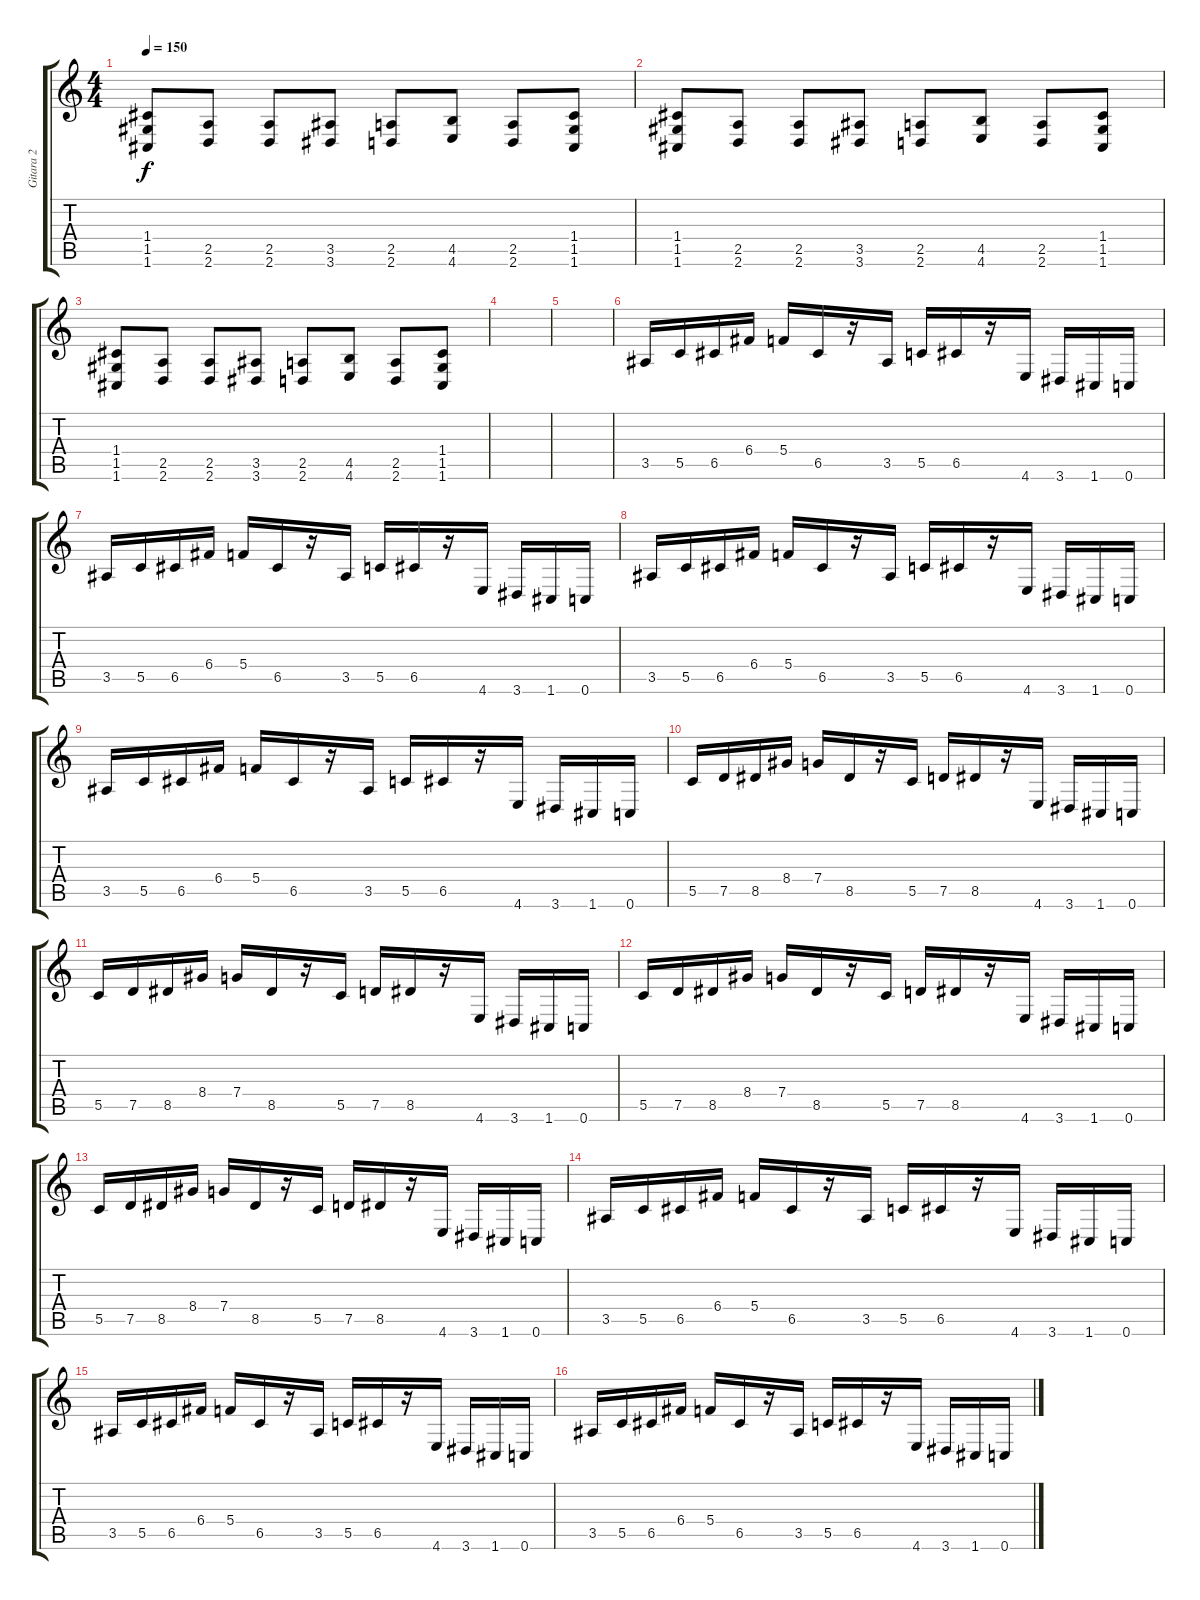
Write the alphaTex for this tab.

\track ("Gitara 2 " "Gitara 2 ") {instrument overdrivenguitar}
\staff {score tabs}
\tuning (D4 A3 F3 C3 G2 C2) {hide}
\ts (4 4)
\tempo 150
\clef g2
\ks c
(1.4 1.5 1.6).8{dy f} (2.5 2.6).8 (2.5 2.6).8 (3.5 3.6).8 (2.5 2.6).8 (4.5 4.6).8 (2.5 2.6).8 (1.4 1.5 1.6).8 |
(1.4 1.5 1.6).8 (2.5 2.6).8 (2.5 2.6).8 (3.5 3.6).8 (2.5 2.6).8 (4.5 4.6).8 (2.5 2.6).8 (1.4 1.5 1.6).8 |
(1.4 1.5 1.6).8 (2.5 2.6).8 (2.5 2.6).8 (3.5 3.6).8 (2.5 2.6).8 (4.5 4.6).8 (2.5 2.6).8 (1.4 1.5 1.6).8 |
|
|
3.5.16 5.5.16 6.5.16 6.4.16 5.4.16 6.5.16 r.16 3.5.16 5.5.16 6.5.16 r.16 4.6.16 3.6.16 1.6.16 0.6.16 |
3.5.16 5.5.16 6.5.16 6.4.16 5.4.16 6.5.16 r.16 3.5.16 5.5.16 6.5.16 r.16 4.6.16 3.6.16 1.6.16 0.6.16 |
3.5.16 5.5.16 6.5.16 6.4.16 5.4.16 6.5.16 r.16 3.5.16 5.5.16 6.5.16 r.16 4.6.16 3.6.16 1.6.16 0.6.16 |
3.5.16 5.5.16 6.5.16 6.4.16 5.4.16 6.5.16 r.16 3.5.16 5.5.16 6.5.16 r.16 4.6.16 3.6.16 1.6.16 0.6.16 |
5.5.16 7.5.16 8.5.16 8.4.16 7.4.16 8.5.16 r.16 5.5.16 7.5.16 8.5.16 r.16 4.6.16 3.6.16 1.6.16 0.6.16 |
5.5.16 7.5.16 8.5.16 8.4.16 7.4.16 8.5.16 r.16 5.5.16 7.5.16 8.5.16 r.16 4.6.16 3.6.16 1.6.16 0.6.16 |
5.5.16 7.5.16 8.5.16 8.4.16 7.4.16 8.5.16 r.16 5.5.16 7.5.16 8.5.16 r.16 4.6.16 3.6.16 1.6.16 0.6.16 |
5.5.16 7.5.16 8.5.16 8.4.16 7.4.16 8.5.16 r.16 5.5.16 7.5.16 8.5.16 r.16 4.6.16 3.6.16 1.6.16 0.6.16 |
3.5.16 5.5.16 6.5.16 6.4.16 5.4.16 6.5.16 r.16 3.5.16 5.5.16 6.5.16 r.16 4.6.16 3.6.16 1.6.16 0.6.16 |
3.5.16 5.5.16 6.5.16 6.4.16 5.4.16 6.5.16 r.16 3.5.16 5.5.16 6.5.16 r.16 4.6.16 3.6.16 1.6.16 0.6.16 |
3.5.16 5.5.16 6.5.16 6.4.16 5.4.16 6.5.16 r.16 3.5.16 5.5.16 6.5.16 r.16 4.6.16 3.6.16 1.6.16 0.6.16
